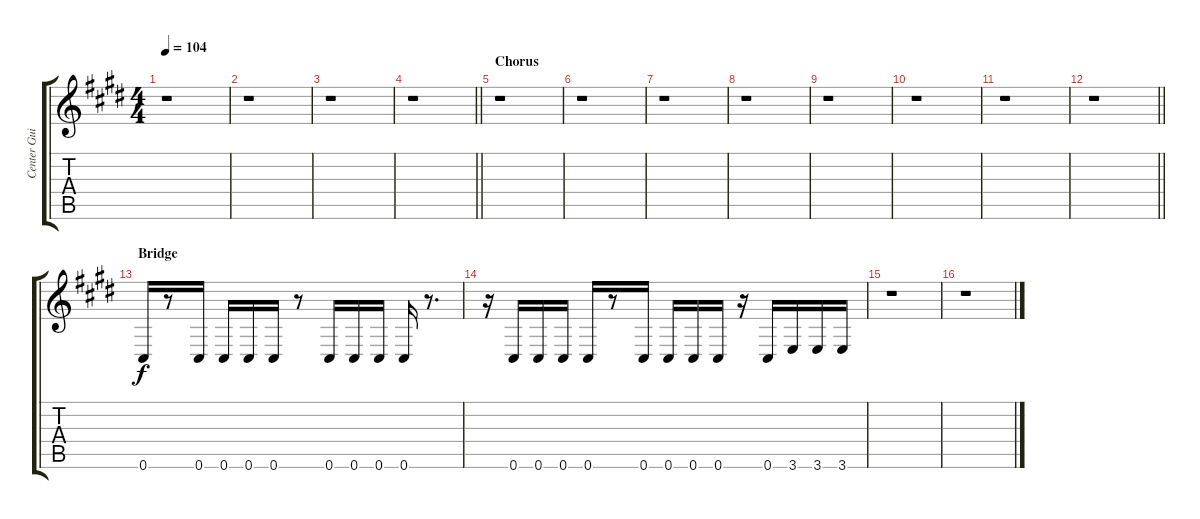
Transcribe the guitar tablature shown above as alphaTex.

\track ("Center Guitar" "Center Gui") {instrument overdrivenguitar}
\staff {score tabs}
\tuning (Eb4 Bb3 Gb3 Db3 Ab2 Db2) {hide}
\ts (4 4)
\tempo 104
\clef g2
\ks e
r.1{dy f} |
r.1 |
r.1 |
\barLineRight lightlight
r.1 |
\section ("" "Chorus")
r.1 |
r.1 |
r.1 |
r.1 |
r.1 |
r.1 |
r.1 |
\barLineRight lightlight
r.1 |
\section ("" "Bridge")
0.6.16 r.8 0.6.16 0.6.16 0.6.16 0.6.16 r.8 0.6.16 0.6.16 0.6.16 0.6.16 r.8{d} |
r.16 0.6.16 0.6.16 0.6.16 0.6.16 r.8 0.6.16 0.6.16 0.6.16 0.6.16 r.16 0.6.16 3.6.16 3.6.16 3.6.16 |
r.1 |
r.1
